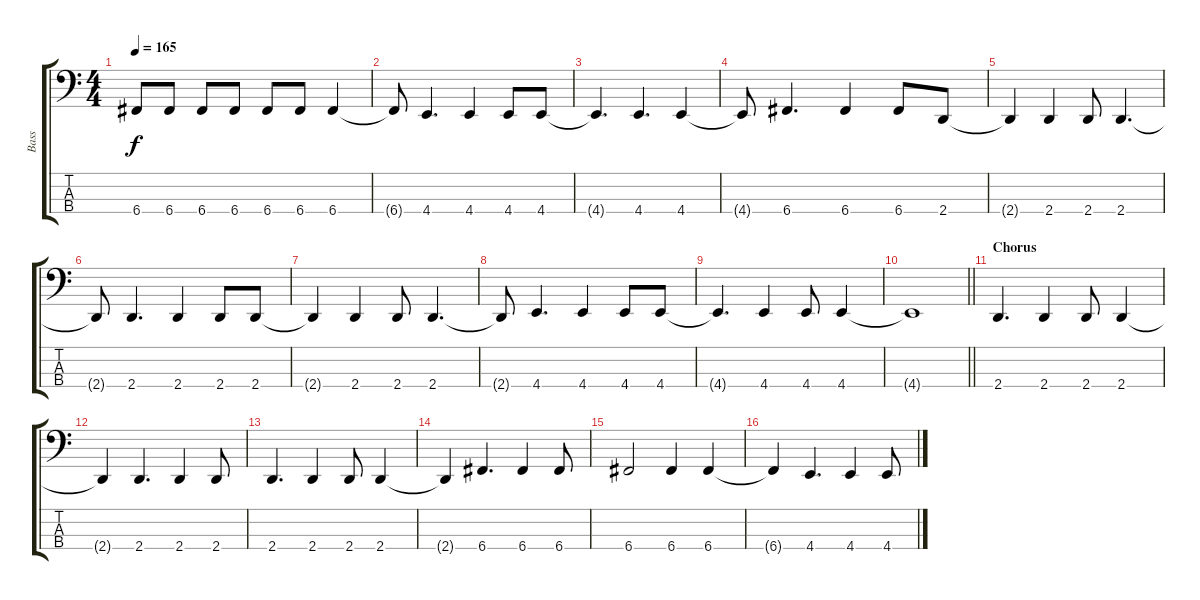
\track ("Bass" "Bass") {instrument electricbassfinger}
\staff {score tabs}
\tuning (Eb2 Bb1 F1 C1) {hide}
\ts (4 4)
\tempo 165
\clef f4
\ks c
6.4.8{dy f} 6.4.8 6.4.8 6.4.8 6.4.8 6.4.8 6.4.4 |
6.4{t}.8 4.4.4{d} 4.4.4 4.4.8 4.4.8 |
4.4{t}.4{d} 4.4.4{d} 4.4.4 |
4.4{t}.8 6.4.4{d} 6.4.4 6.4.8 2.4.8 |
2.4{t}.4 2.4.4 2.4.8 2.4.4{d} |
2.4{t}.8 2.4.4{d} 2.4.4 2.4.8 2.4.8 |
2.4{t}.4 2.4.4 2.4.8 2.4.4{d} |
2.4{t}.8 4.4.4{d} 4.4.4 4.4.8 4.4.8 |
4.4{t}.4{d} 4.4.4 4.4.8 4.4.4 |
\barLineRight lightlight
4.4{t}.1 |
\section ("" "Chorus")
2.4.4{d} 2.4.4 2.4.8 2.4.4 |
2.4{t}.4 2.4.4{d} 2.4.4 2.4.8 |
2.4.4{d} 2.4.4 2.4.8 2.4.4 |
2.4{t}.4 6.4.4{d} 6.4.4 6.4.8 |
6.4.2 6.4.4 6.4.4 |
6.4{t}.4 4.4.4{d} 4.4.4 4.4.8
